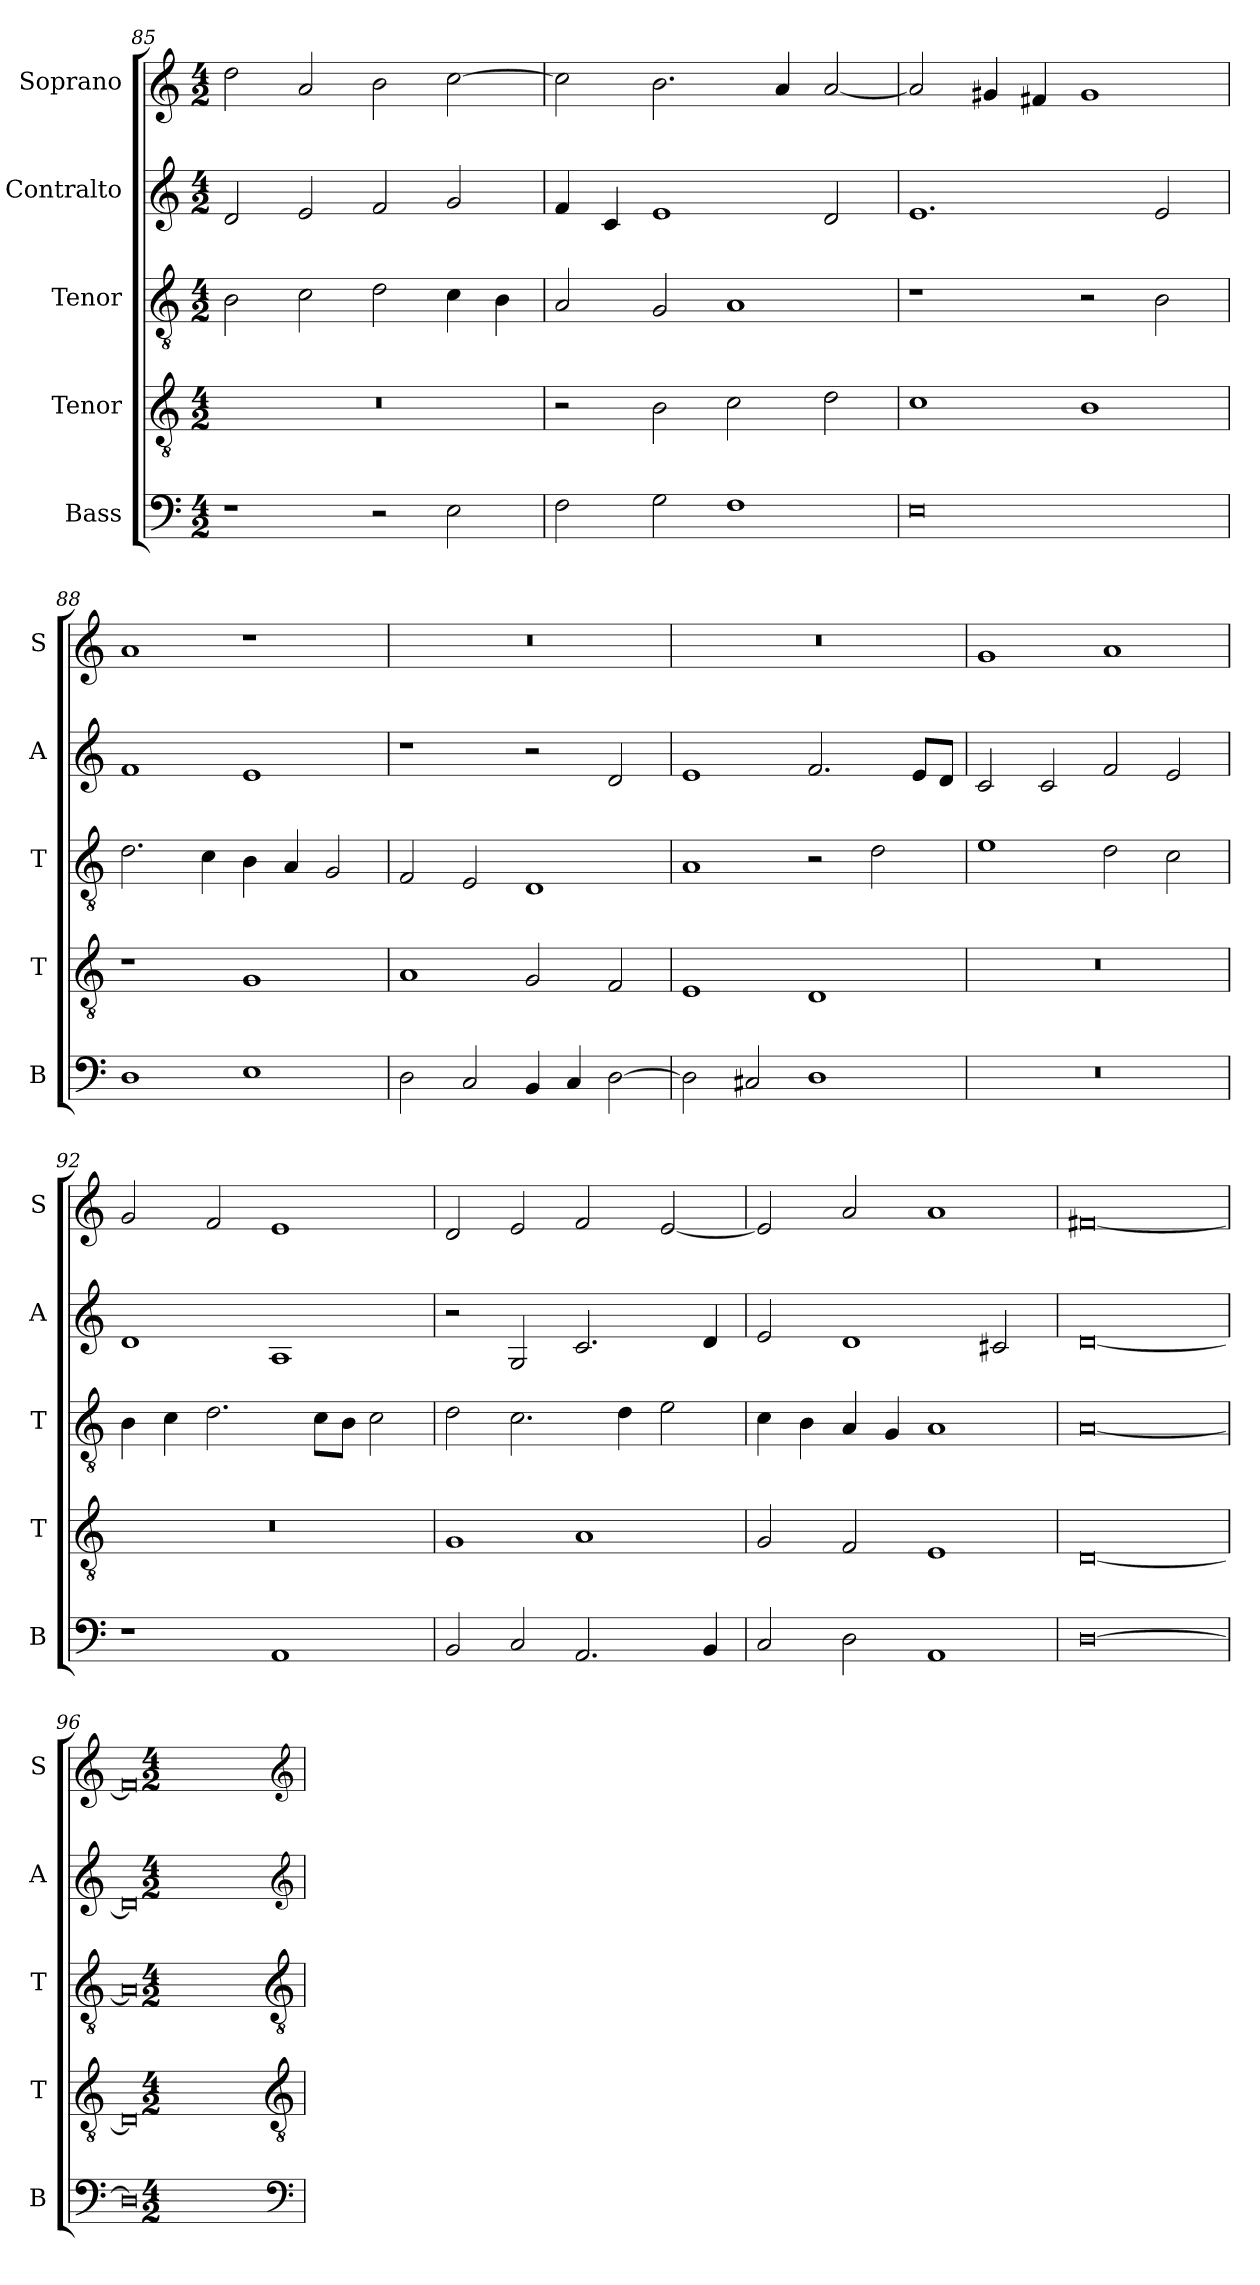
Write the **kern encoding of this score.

**kern	**kern	**kern	**kern	**kern
*part5	*part4	*part3	*part2	*part1
*staff5	*staff4	*staff3	*staff2	*staff1
*I"Bass	*I"Tenor	*I"Tenor	*I"Contralto	*I"Soprano
*I'B	*I'T	*I'T	*I'A	*I'S
*clefF4	*clefGv2	*clefGv2	*clefG2	*clefG2
*k[]	*k[]	*k[]	*k[]	*k[]
*D:dor	*D:dor	*D:dor	*D:dor	*D:dor
*M4/2	*M4/2	*M4/2	*M4/2	*M4/2
=85	=85	=85	=85	=85
1r	0r	2B	2d	2dd
.	.	2c	2e	2a
2r	.	2d	2f	2b
2E	.	4c	2g	[2cc
.	.	4B	.	.
=86	=86	=86	=86	=86
2F	2r	2A	4f	2cc]
.	.	.	4c	.
2G	2B	2G	1e	2.b
1F	2c	1A	.	.
.	.	.	.	4a
.	2d	.	2d	[2a
=87	=87	=87	=87	=87
0E	1c	1r	1.e	2a]
.	.	.	.	4g#X
.	.	.	.	4f#X
.	1B	2r	.	1g#
.	.	2B	2e	.
=88	=88	=88	=88	=88
1D	1r	2.d	1f	1a
.	.	4c	.	.
1E	1G	4B	1e	1r
.	.	4A	.	.
.	.	2G	.	.
=89	=89	=89	=89	=89
2D	1A	2F	1r	0r
2C	.	2E	.	.
4BB	2G	1D	2r	.
4C	.	.	.	.
[2D	2F	.	2d	.
=90	=90	=90	=90	=90
2D]	1E	1A	1e	0r
2C#X	.	.	.	.
1D	1D	2r	2.f	.
.	.	2d	.	.
.	.	.	8e/L	.
.	.	.	8d/J	.
=91	=91	=91	=91	=91
0r	0r	1e	2c	1g
.	.	.	2c	.
.	.	2d	2f	1a
.	.	2c	2e	.
=92	=92	=92	=92	=92
1r	0r	4B	1d	2g
.	.	4c	.	.
.	.	2.d	.	2f
1AA	.	.	1A	1e
.	.	8c\L	.	.
.	.	8B\J	.	.
.	.	2c	.	.
=93	=93	=93	=93	=93
2BB	1G	2d	2r	2d
2C	.	2.c	2G	2e
2.AA	1A	.	2.c	2f
.	.	4d	.	.
.	.	2e	.	[2e
4BB	.	.	4d	.
=94	=94	=94	=94	=94
2C	2G	4c	2e	2e]
.	.	4B	.	.
2D	2F	4A	1d	2a
.	.	4G	.	.
1AA	1E	1A	.	1a
.	.	.	2c#X	.
=95	=95	=95	=95	=95
[0D	[0D	[0A	[0d	[0f#X
=96	=96	=96	=96	=96
0D]	0D]	0A]	0d]	0f#]
*clefF4	*clefGv2	*clefGv2	*clefG2	*clefG2
*k[]	*k[]	*k[]	*k[]	*k[]
*D:dor	*D:dor	*D:dor	*D:dor	*D:dor
*M4/2	*M4/2	*M4/2	*M4/2	*M4/2
=	=	=	=	=
*-	*-	*-	*-	*-
